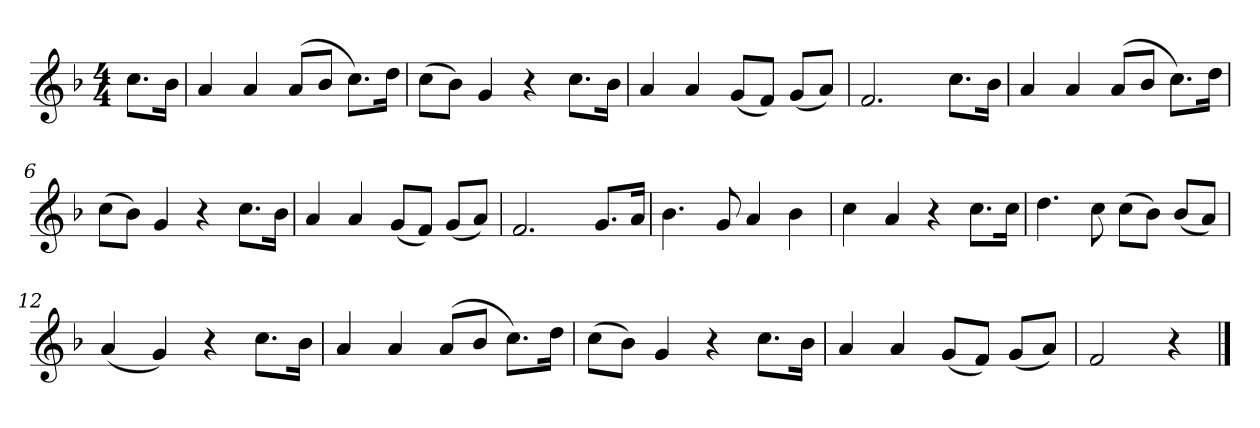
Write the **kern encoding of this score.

**kern
*part1
*staff1
*k[b-]
*M4/4
*MM120
=
8.ccL
16b-Jk
=1
4a
4a
(8aL
8b-J
8.ccL)
16ddJk
=2
(8ccL
8b-J)
4g
4r
8.ccL
16b-Jk
=3
4a
4a
(8gL
8fJ)
(8gL
8aJ)
=4
2.f
8.ccL
16b-Jk
=5
4a
4a
(8aL
8b-J
8.ccL)
16ddJk
=6
(8ccL
8b-J)
4g
4r
8.ccL
16b-Jk
=7
4a
4a
(8gL
8fJ)
(8gL
8aJ)
=8
2.f
8.gL
16aJk
=9
4.b-
8g
4a
4b-
=10
4cc
4a
4r
8.ccL
16ccJk
=11
4.dd
8cc
(8ccL
8b-J)
(8b-L
8aJ)
=12
(4a
4g)
4r
8.ccL
16b-Jk
=13
4a
4a
(8aL
8b-J
8.ccL)
16ddJk
=14
(8ccL
8b-J)
4g
4r
8.ccL
16b-Jk
=15
4a
4a
(8gL
8fJ)
(8gL
8aJ)
=16
2f
4r
==
*-
